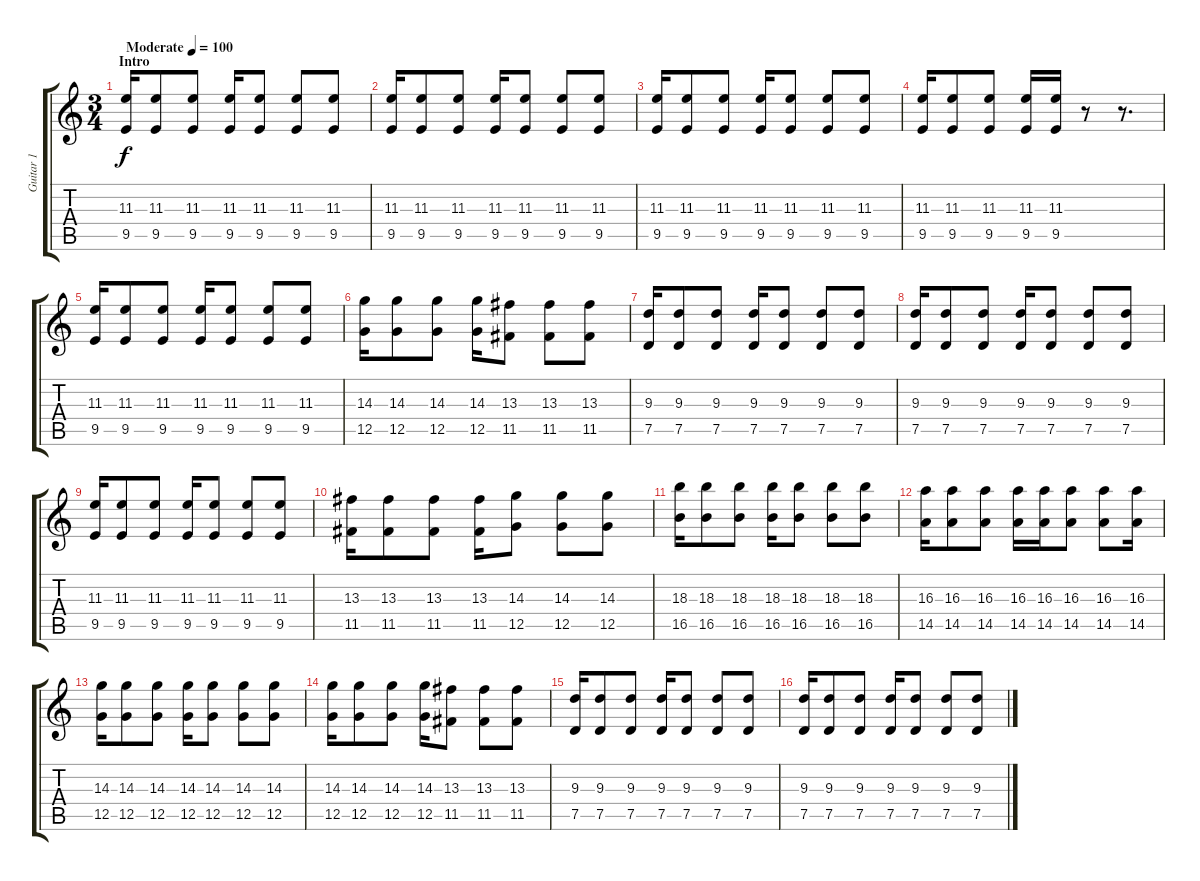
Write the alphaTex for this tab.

\track ("Guitar 1" "Guitar 1") {instrument distortionguitar}
\staff {score tabs}
\tuning (D4 A3 F3 C3 G2 C2) {hide}
\ts (3 4)
\section ("" "Intro")
\tempo (100 "Moderate")
\clef g2
\ks c
(11.3 9.5).16{dy f instrument distortionguitar} (11.3 9.5).8 (11.3 9.5).8 (11.3 9.5).16 (11.3 9.5).8 (11.3 9.5).8 (11.3 9.5).8 |
(11.3 9.5).16 (11.3 9.5).8 (11.3 9.5).8 (11.3 9.5).16 (11.3 9.5).8 (11.3 9.5).8 (11.3 9.5).8 |
(11.3 9.5).16 (11.3 9.5).8 (11.3 9.5).8 (11.3 9.5).16 (11.3 9.5).8 (11.3 9.5).8 (11.3 9.5).8 |
(11.3 9.5).16 (11.3 9.5).8 (11.3 9.5).8 (11.3 9.5).16 (11.3 9.5).16 r.8 r.8{d} |
(11.3 9.5).16 (11.3 9.5).8 (11.3 9.5).8 (11.3 9.5).16 (11.3 9.5).8 (11.3 9.5).8 (11.3 9.5).8 |
(14.3 12.5).16 (14.3 12.5).8 (14.3 12.5).8 (14.3 12.5).16 (13.3 11.5).8 (13.3 11.5).8 (13.3 11.5).8 |
(9.3 7.5).16 (9.3 7.5).8 (9.3 7.5).8 (9.3 7.5).16 (9.3 7.5).8 (9.3 7.5).8 (9.3 7.5).8 |
(9.3 7.5).16 (9.3 7.5).8 (9.3 7.5).8 (9.3 7.5).16 (9.3 7.5).8 (9.3 7.5).8 (9.3 7.5).8 |
(11.3 9.5).16 (11.3 9.5).8 (11.3 9.5).8 (11.3 9.5).16 (11.3 9.5).8 (11.3 9.5).8 (11.3 9.5).8 |
(13.3 11.5).16 (13.3 11.5).8 (13.3 11.5).8 (13.3 11.5).16 (14.3 12.5).8 (14.3 12.5).8 (14.3 12.5).8 |
(18.3 16.5).16 (18.3 16.5).8 (18.3 16.5).8 (18.3 16.5).16 (18.3 16.5).8 (18.3 16.5).8 (18.3 16.5).8 |
(16.3 14.5).16 (16.3 14.5).8 (16.3 14.5).8 (16.3 14.5).16 (16.3 14.5).16 (16.3 14.5).8 (16.3 14.5).8 (16.3 14.5).16 |
(14.3 12.5).16 (14.3 12.5).8 (14.3 12.5).8 (14.3 12.5).16 (14.3 12.5).8 (14.3 12.5).8 (14.3 12.5).8 |
(14.3 12.5).16 (14.3 12.5).8 (14.3 12.5).8 (14.3 12.5).16 (13.3 11.5).8 (13.3 11.5).8 (13.3 11.5).8 |
(9.3 7.5).16 (9.3 7.5).8 (9.3 7.5).8 (9.3 7.5).16 (9.3 7.5).8 (9.3 7.5).8 (9.3 7.5).8 |
(9.3 7.5).16 (9.3 7.5).8 (9.3 7.5).8 (9.3 7.5).16 (9.3 7.5).8 (9.3 7.5).8 (9.3 7.5).8
